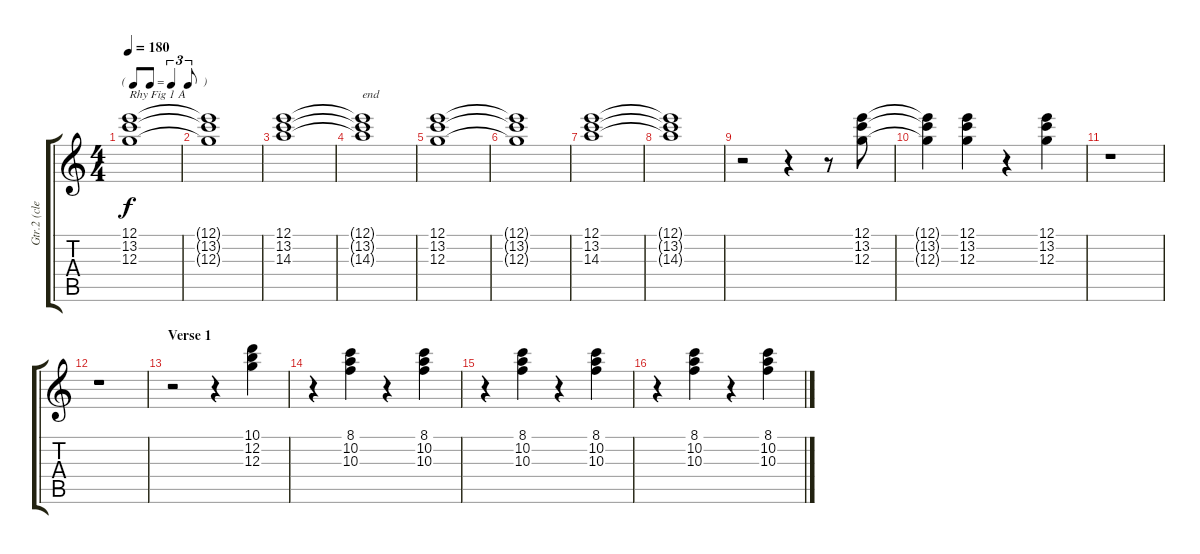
\track ("Gtr.2 (clean)" "Gtr.2 (cle") {instrument electricguitarclean}
\staff {score tabs}
\tuning (E4 B3 G3 D3 A2 E2) {hide}
\ts (4 4)
\tf triplet8th
\tempo 180
\clef g2
\ks c
(12.1 13.2 12.3).1{txt "Rhy Fig 1 A" dy f instrument electricguitarclean} |
(12.1{t} 13.2{t} 12.3{t}).1 |
(12.1 13.2 14.3).1 |
(12.1{t} 13.2{t} 14.3{t}).1{txt "end"} |
(12.1 13.2 12.3).1 |
(12.1{t} 13.2{t} 12.3{t}).1 |
(12.1 13.2 14.3).1 |
(12.1{t} 13.2{t} 14.3{t}).1 |
r.2 r.4 r.8 (12.1 13.2 12.3).8 |
(12.1{t} 13.2{t} 12.3{t}).4 (12.1 13.2 12.3).4 r.4 (12.1 13.2 12.3).4 |
r.1 |
r.1 |
\section ("" "Verse 1")
r.2 r.4 (10.1 12.2 12.3).4 |
r.4 (8.1 10.2 10.3).4 r.4 (8.1 10.2 10.3).4 |
r.4 (8.1 10.2 10.3).4 r.4 (8.1 10.2 10.3).4 |
r.4 (8.1 10.2 10.3).4 r.4 (8.1 10.2 10.3).4
